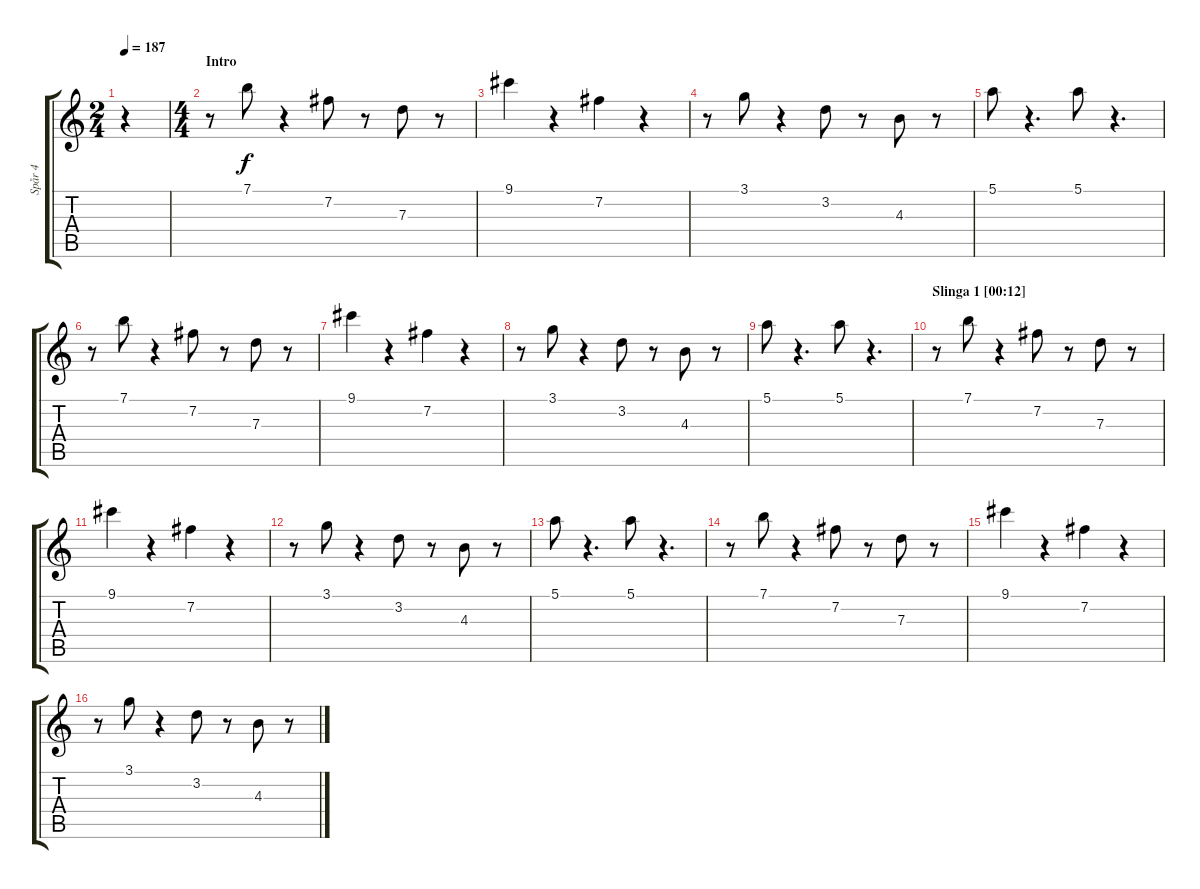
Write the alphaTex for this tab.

\track ("Spår 4" "Spår 4") {instrument electricguitarjazz}
\staff {score tabs}
\tuning (E4 B3 G3 D3 A2 E2) {hide}
\ts (2 4)
\tempo 187
\clef g2
\ks c
r.4{dy f instrument electricguitarjazz} |
\ts (4 4)
\section ("" "Intro")
r.8 7.1.8 r.4 7.2.8 r.8 7.3.8 r.8 |
9.1.4 r.4 7.2.4{balance 3} r.4 |
r.8{balance 10} 3.1.8 r.4 3.2.8 r.8 4.3.8 r.8 |
5.1.8 r.4{d} 5.1.8{balance 3} r.4{d} |
\section ("" "")
r.8 7.1.8 r.4 7.2.8 r.8 7.3.8 r.8 |
9.1.4 r.4 7.2.4{balance 3} r.4 |
r.8{balance 10} 3.1.8 r.4 3.2.8 r.8 4.3.8 r.8 |
5.1.8 r.4{d} 5.1.8{balance 3} r.4{d} |
\section ("" "Slinga 1 [00:12]")
r.8{volume 9} 7.1.8 r.4 7.2.8 r.8 7.3.8 r.8 |
9.1.4 r.4 7.2.4{balance 3} r.4 |
r.8{balance 10} 3.1.8 r.4 3.2.8 r.8 4.3.8 r.8 |
5.1.8 r.4{d} 5.1.8{balance 3} r.4{d} |
\section ("" "")
r.8 7.1.8 r.4 7.2.8 r.8 7.3.8 r.8 |
9.1.4 r.4 7.2.4{balance 3} r.4 |
r.8{balance 10} 3.1.8 r.4 3.2.8 r.8 4.3.8 r.8
